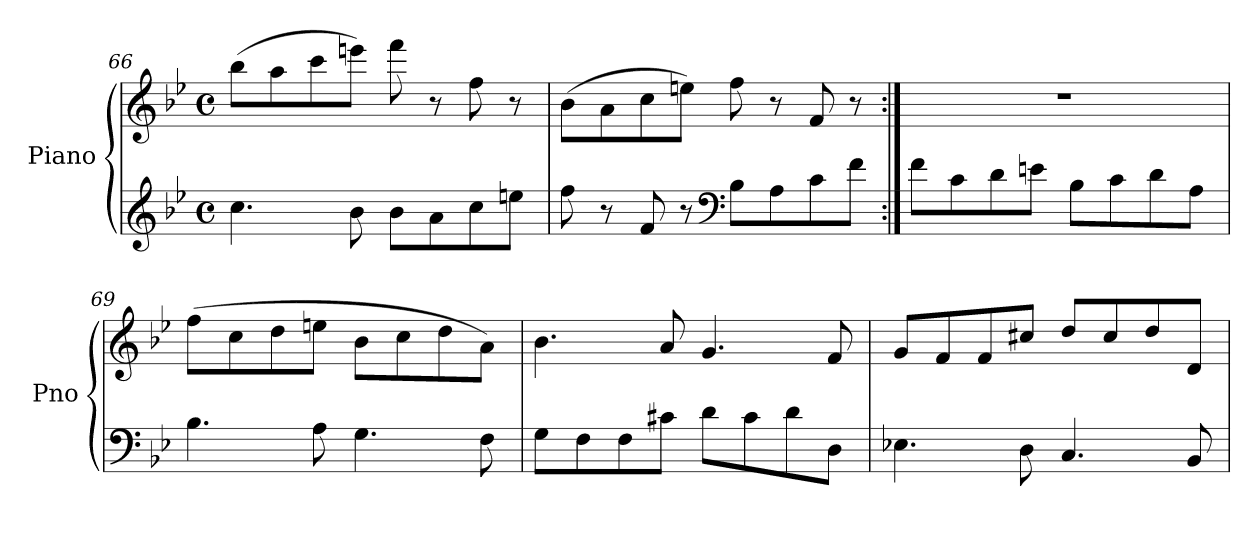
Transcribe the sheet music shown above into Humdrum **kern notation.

**kern	**kern	**dynam
*part1	*part1	*part1
*staff2	*staff1	*staff1/2
*I"Piano	*	*
*I'Pno	*	*
*clefG2	*clefG2	*
*k[b-e-]	*k[b-e-]	*
*M4/4	*M4/4	*
*met(c)	*met(c)	*
=66	=66	=66
4.cc\	(8bb-\L	.
.	8aa\	.
.	8ccc\	.
8b-\	8eeen\J)	.
8b-\L	8fff\	.
8a\	8r	.
8cc\	8ff\	.
8een\J	8r	.
=67	=67	=67
8ff\	(8b-\L	.
8r	8a\	.
8f/	8cc\	.
8r	8een\J)	.
*clefF4	*	*
8B-\L	8ff\	.
8A\	8r	.
8c\	8f/	.
8f\J	8r	.
!!LO:LB:g=z
=68:|!	=68:|!	=68:|!
!	!	!LO:DY:b=2
8f\L	1r	other-dynamics
8c\	.	.
8d\	.	.
8en\J	.	.
8B-\L	.	.
8c\	.	.
8d\	.	.
8A\J	.	.
!!LO:PB:g=z
=69	=69	=69
4.B-\	(8ff\L	.
.	8cc\	.
.	8dd\	.
8A\	8een\J	.
4.G\	8b-\L	.
.	8cc\	.
.	8dd\	.
8F\	8a\J)	.
=70	=70	=70
8G\L	4.b-\	.
8F\	.	.
8F\	.	.
8c#X\J	8a/	.
8d\L	4.g/	.
8c#\	.	.
8d\	.	.
8D\J	8f/	.
=71	=71	=71
4.E-X\	8g/L	.
.	8f/	.
.	8f/	.
8D\	8cc#X/J	.
4.C/	8dd/L	.
.	8cc#/	.
.	8dd/	.
8BB-/	8d/J	.
=	=	=
*-	*-	*-
